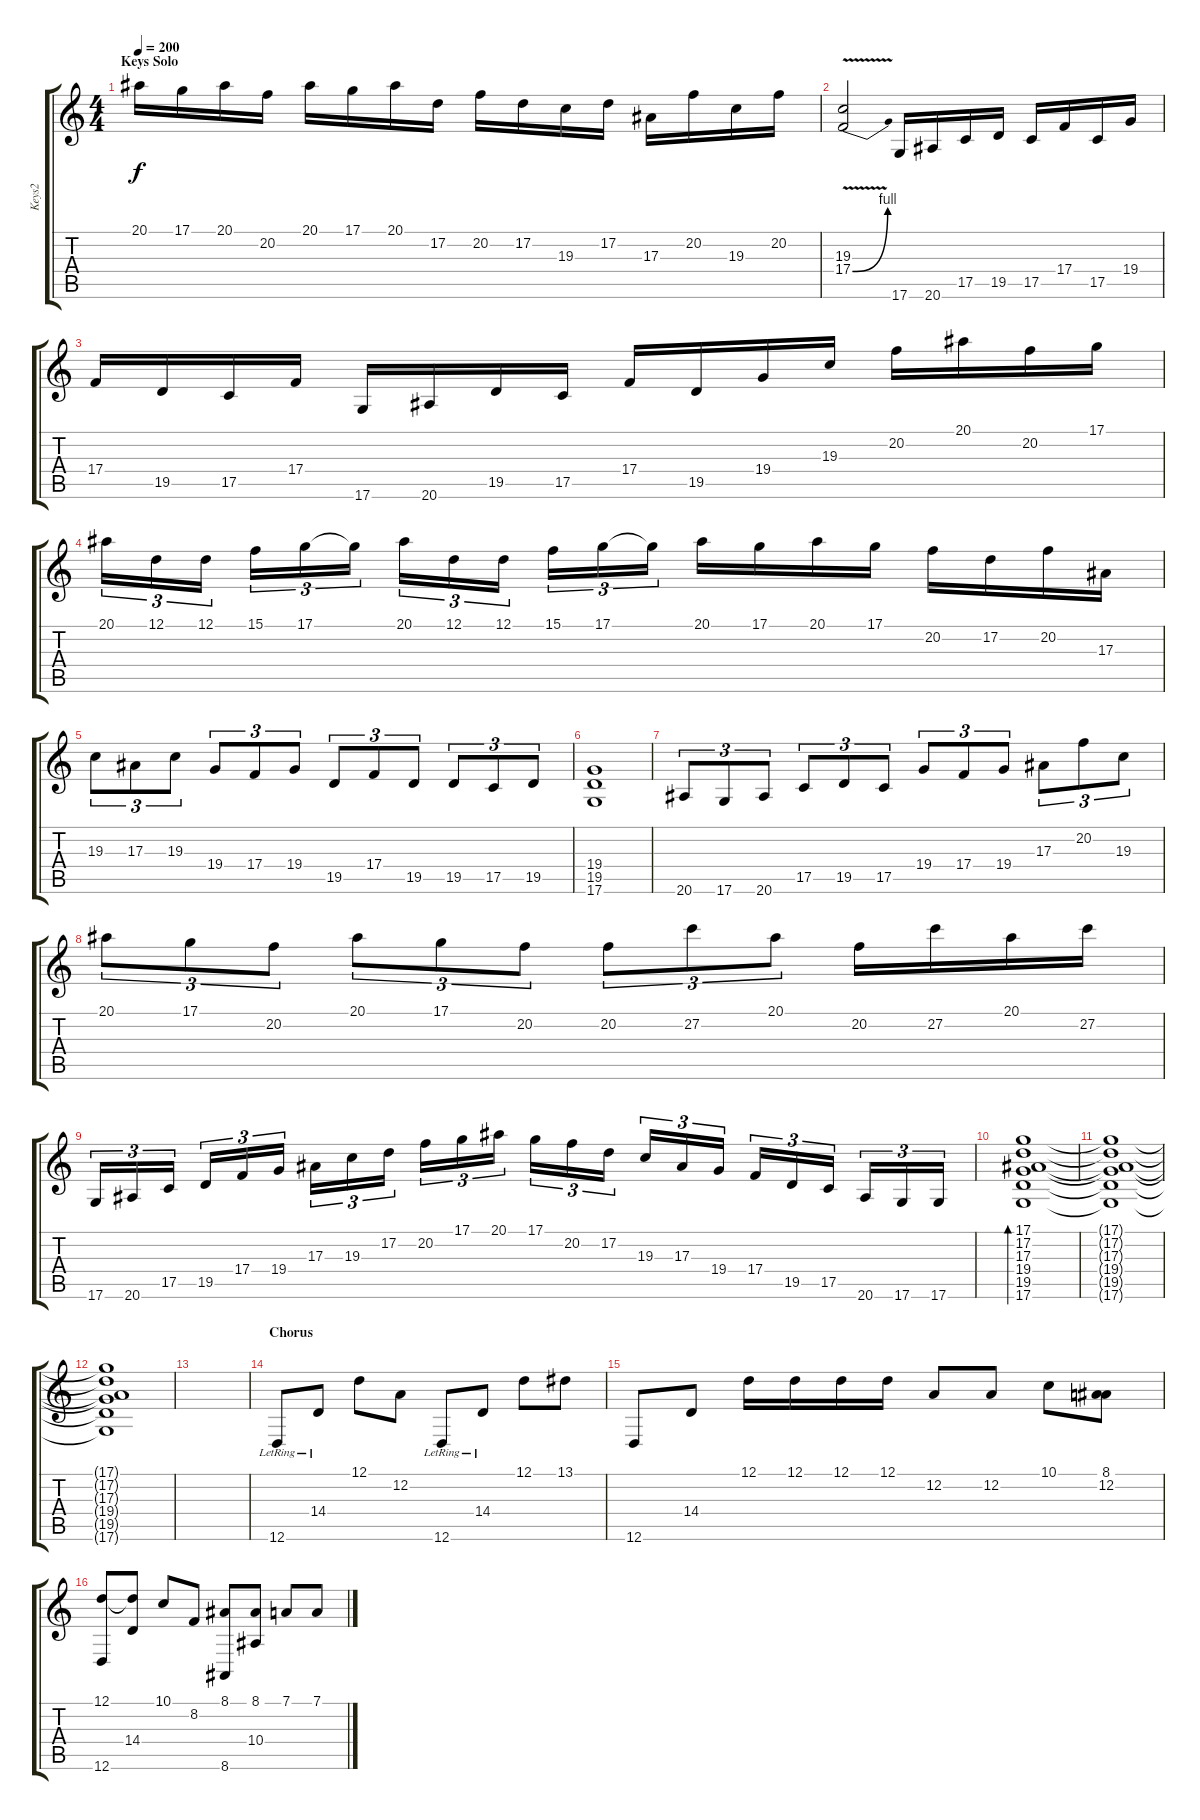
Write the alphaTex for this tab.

\track ("Keys2" "Keys2") {instrument musicbox}
\staff {score tabs}
\tuning (D4 A3 F3 C3 G2 D2) {hide}
\ts (4 4)
\section ("" "Keys Solo")
\tempo 200
\clef g2
\ks c
20.1.16{dy f} 17.1.16 20.1.16 20.2.16 20.1.16 17.1.16 20.1.16 17.2.16 20.2.16 17.2.16 19.3.16 17.2.16 17.3.16 20.2.16 19.3.16 20.2.16 |
(19.3 17.4{be (bend 0 0 60 4) v}).2 17.6.16 20.6.16 17.5.16 19.5.16 17.5.16 17.4.16 17.5.16 19.4.16 |
17.4.16 19.5.16 17.5.16 17.4.16 17.6.16 20.6.16 19.5.16 17.5.16 17.4.16 19.5.16 19.4.16 19.3.16 20.2.16 20.1.16 20.2.16 17.1.16 |
20.1.16{tu (3 2)} 12.1.16{tu (3 2)} 12.1.16{tu (3 2)} 15.1.16{tu (3 2)} 17.1.16{tu (3 2)} 17.1{t}.16{tu (3 2)} 20.1.16{tu (3 2)} 12.1.16{tu (3 2)} 12.1.16{tu (3 2)} 15.1.16{tu (3 2)} 17.1.16{tu (3 2)} 17.1{t}.16{tu (3 2)} 20.1.16 17.1.16 20.1.16 17.1.16 20.2.16 17.2.16 20.2.16 17.3.16 |
19.3.8{tu (3 2)} 17.3.8{tu (3 2)} 19.3.8{tu (3 2)} 19.4.8{tu (3 2)} 17.4.8{tu (3 2)} 19.4.8{tu (3 2)} 19.5.8{tu (3 2)} 17.4.8{tu (3 2)} 19.5.8{tu (3 2)} 19.5.8{tu (3 2)} 17.5.8{tu (3 2)} 19.5.8{tu (3 2)} |
(19.4 19.5 17.6).1 |
20.6.8{tu (3 2)} 17.6.8{tu (3 2)} 20.6.8{tu (3 2)} 17.5.8{tu (3 2)} 19.5.8{tu (3 2)} 17.5.8{tu (3 2)} 19.4.8{tu (3 2)} 17.4.8{tu (3 2)} 19.4.8{tu (3 2)} 17.3.8{tu (3 2)} 20.2.8{tu (3 2)} 19.3.8{tu (3 2)} |
20.1.8{tu (3 2)} 17.1.8{tu (3 2)} 20.2.8{tu (3 2)} 20.1.8{tu (3 2)} 17.1.8{tu (3 2)} 20.2.8{tu (3 2)} 20.2.8{tu (3 2)} 27.2.8{tu (3 2)} 20.1.8{tu (3 2)} 20.2.16 27.2.16 20.1.16 27.2.16 |
17.6.16{tu (3 2)} 20.6.16{tu (3 2)} 17.5.16{tu (3 2)} 19.5.16{tu (3 2)} 17.4.16{tu (3 2)} 19.4.16{tu (3 2)} 17.3.16{tu (3 2)} 19.3.16{tu (3 2)} 17.2.16{tu (3 2)} 20.2.16{tu (3 2)} 17.1.16{tu (3 2)} 20.1.16{tu (3 2)} 17.1.16{tu (3 2)} 20.2.16{tu (3 2)} 17.2.16{tu (3 2)} 19.3.16{tu (3 2)} 17.3.16{tu (3 2)} 19.4.16{tu (3 2)} 17.4.16{tu (3 2)} 19.5.16{tu (3 2)} 17.5.16{tu (3 2)} 20.6.16{tu (3 2)} 17.6.16{tu (3 2)} 17.6.16{tu (3 2)} |
(17.1 17.2 17.3 19.4 19.5 17.6).1{bd 480} |
(17.1{t} 17.2{t} 17.3{t} 19.4{t} 19.5{t} 17.6{t}).1 |
(17.1{t} 17.2{t} 17.3{t} 19.4{t} 19.5{t} 17.6{t}).1 |
|
\section ("" "Chorus")
12.6{lr}.8 14.4{lr}.8 12.1.8 12.2.8 12.6{lr}.8 14.4{lr}.8 12.1.8 13.1.8 |
12.6.8 14.4.8 12.1.16 12.1.16 12.1.16 12.1.16 12.2.8 12.2.8 10.1.8 (8.1 12.2).8 |
(12.1 12.6).8 (12.1{t} 14.4).8 10.1.8 8.2.8 (8.1 8.6).8 (8.1 10.4).8 7.1.8 7.1.8
